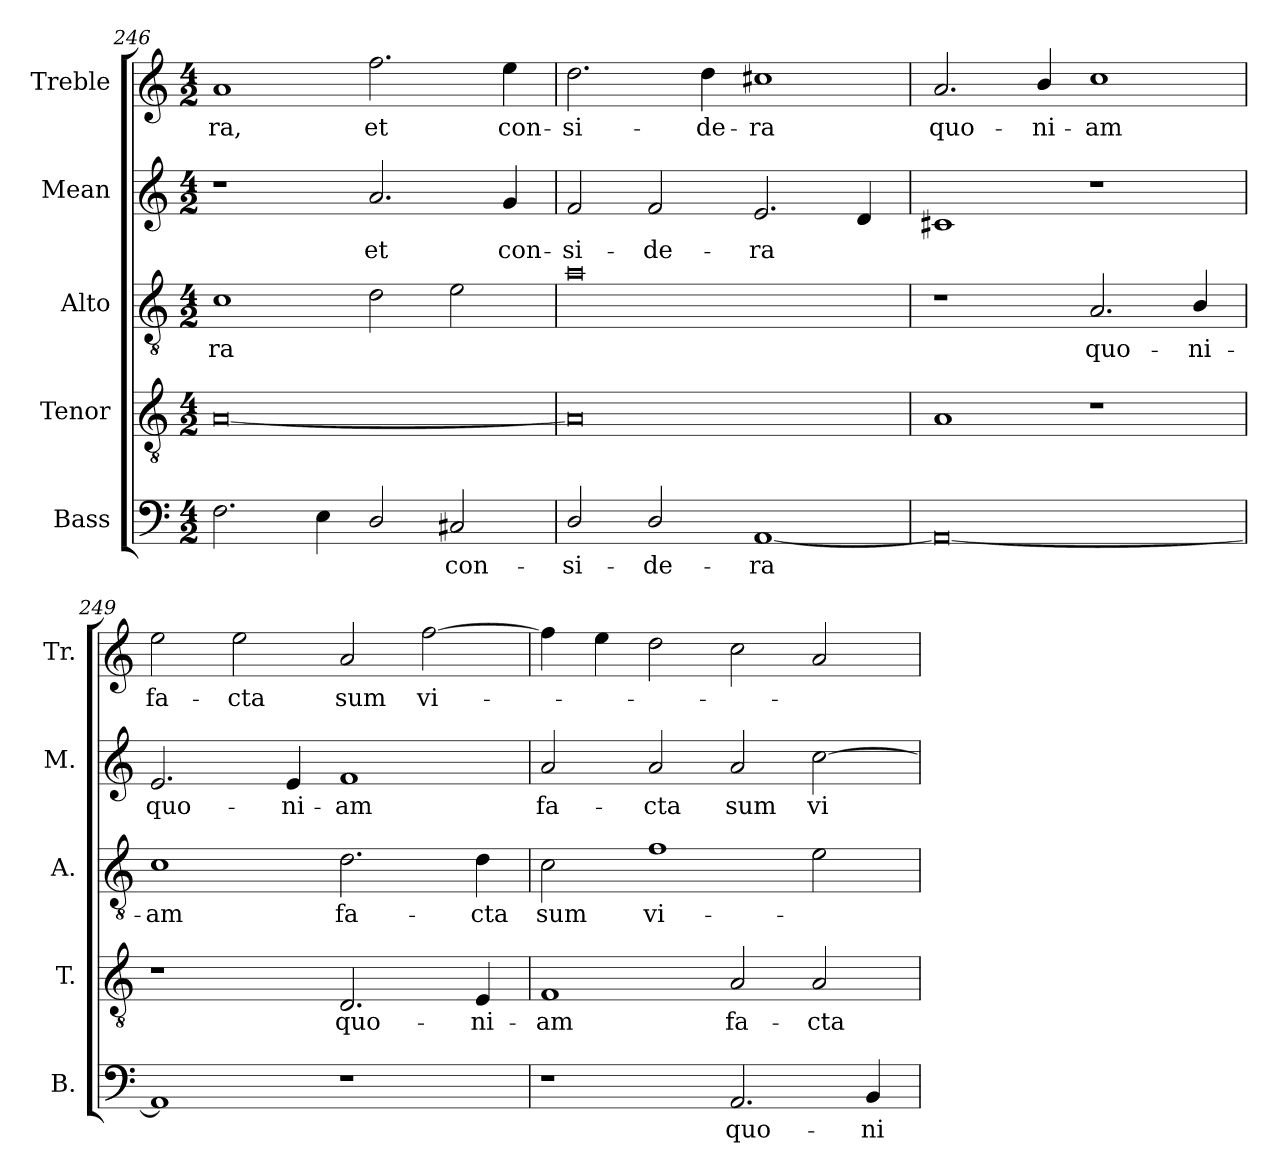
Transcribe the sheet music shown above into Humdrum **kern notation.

**kern	**text	**kern	**text	**kern	**text	**kern	**text	**kern	**text
*part5	*part5	*part4	*part4	*part3	*part3	*part2	*part2	*part1	*part1
*staff5	*staff5	*staff4	*staff4	*staff3	*staff3	*staff2	*staff2	*staff1	*staff1
*I"Bass	*	*I"Tenor	*	*I"Alto	*	*I"Mean	*	*I"Treble	*
*I'B.	*	*I'T.	*	*I'A.	*	*I'M.	*	*I'Tr.	*
*clefF4	*	*clefGv2	*	*clefGv2	*	*clefG2	*	*clefG2	*
*	*	*ITrd7c12	*	*ITrd7c12	*	*	*	*	*
*k[]	*	*k[]	*	*k[]	*	*k[]	*	*k[]	*
*C:	*	*C:	*	*C:	*	*C:	*	*C:	*
*M4/2	*	*M4/2	*	*M4/2	*	*M4/2	*	*M4/2	*
=246	=246	=246	=246	=246	=246	=246	=246	=246	=246
!	!	!	!	!	!LO:LY:b:color=#000000	!	!	!	!
!	!	!	!	!	!	!	!	!	!LO:LY:b:color=#000000
2.Fi\	.	[<0AAi	.	1Ci	-ra	1r	.	1ai	-ra,
4Ei\	.	.	.	.	.	.	.	.	.
!	!	!	!	!	!	!	!LO:LY:b:color=#000000	!	!
!	!	!	!	!	!	!	!	!	!LO:LY:b:color=#000000
2Di/	.	.	.	2Di\	.	2.ai/	et	2.ffi\	et
!	!LO:LY:b:color=#000000	!	!	!	!	!	!	!	!
2C#Xi/	con-	.	.	2Ei\	.	.	.	.	.
!	!	!	!	!	!	!	!LO:LY:b:color=#000000	!	!
!	!	!	!	!	!	!	!	!	!LO:LY:b:color=#000000
.	.	.	.	.	.	4gi/	con-	4eei\	con-
=247	=247	=247	=247	=247	=247	=247	=247	=247	=247
!	!LO:LY:b:color=#000000	!	!	!	!	!	!	!	!
!	!	!	!	!	!	!	!LO:LY:b:color=#000000	!	!
!	!	!	!	!	!	!	!	!	!LO:LY:b:color=#000000
2Di/	-si-	0AAi]	.	0Ai	.	2fi/	-si-	2.ddi\	-si-
!	!LO:LY:b:color=#000000	!	!	!	!	!	!	!	!
!	!	!	!	!	!	!	!LO:LY:b:color=#000000	!	!
2Di/	-de-	.	.	.	.	2fi/	-de-	.	.
!	!	!	!	!	!	!	!	!	!LO:LY:b:color=#000000
.	.	.	.	.	.	.	.	4ddi\	-de-
!	!LO:LY:b:color=#000000	!	!	!	!	!	!	!	!
!	!	!	!	!	!	!	!LO:LY:b:color=#000000	!	!
!	!	!	!	!	!	!	!	!	!LO:LY:b:color=#000000
[<1AAi	-ra	.	.	.	.	2.ei/	-ra	1cc#Xi	-ra
.	.	.	.	.	.	4di/	.	.	.
=248	=248	=248	=248	=248	=248	=248	=248	=248	=248
!	!	!	!	!	!	!	!	!	!LO:LY:b:color=#000000
0AAi_<	.	1AAi	.	1r	.	1c#Xi	.	2.ai/	quo-
!	!	!	!	!	!	!	!	!	!LO:LY:b:color=#000000
.	.	.	.	.	.	.	.	4bi/	-ni-
!	!	!	!	!	!LO:LY:b:color=#000000	!	!	!	!
!	!	!	!	!	!	!	!	!	!LO:LY:b:color=#000000
.	.	1r	.	2.AAi/	quo-	1r	.	1cci	-am
!	!	!	!	!	!LO:LY:b:color=#000000	!	!	!	!
.	.	.	.	4BBi/	-ni-	.	.	.	.
=249	=249	=249	=249	=249	=249	=249	=249	=249	=249
!	!	!	!	!	!LO:LY:b:color=#000000	!	!	!	!
!	!	!	!	!	!	!	!LO:LY:b:color=#000000	!	!
!	!	!	!	!	!	!	!	!	!LO:LY:b:color=#000000
1AAi]	.	1r	.	1Ci	-am	2.ei/	quo-	2eei\	fa-
!	!	!	!	!	!	!	!	!	!LO:LY:b:color=#000000
.	.	.	.	.	.	.	.	2eei\	-cta
!	!	!	!	!	!	!	!LO:LY:b:color=#000000	!	!
.	.	.	.	.	.	4ei/	-ni-	.	.
!	!	!	!LO:LY:b:color=#000000	!	!	!	!	!	!
!	!	!	!	!	!LO:LY:b:color=#000000	!	!	!	!
!	!	!	!	!	!	!	!LO:LY:b:color=#000000	!	!
!	!	!	!	!	!	!	!	!	!LO:LY:b:color=#000000
1r	.	2.DDi/	quo-	2.Di\	fa-	1fi	-am	2ai/	sum
!	!	!	!	!	!	!	!	!	!LO:LY:b:color=#000000
.	.	.	.	.	.	.	.	[>2ffi\	vi-
!	!	!	!LO:LY:b:color=#000000	!	!	!	!	!	!
!	!	!	!	!	!LO:LY:b:color=#000000	!	!	!	!
.	.	4EEi/	-ni-	4Di\	-cta	.	.	.	.
=250	=250	=250	=250	=250	=250	=250	=250	=250	=250
!	!	!	!LO:LY:b:color=#000000	!	!	!	!	!	!
!	!	!	!	!	!LO:LY:b:color=#000000	!	!	!	!
!	!	!	!	!	!	!	!LO:LY:b:color=#000000	!	!
1r	.	1FFi	-am	2Ci\	sum	2ai/	fa-	4ffi\]	.
.	.	.	.	.	.	.	.	4eei\	.
!	!	!	!	!	!LO:LY:b:color=#000000	!	!	!	!
!	!	!	!	!	!	!	!LO:LY:b:color=#000000	!	!
.	.	.	.	1Fi	vi-	2ai/	-cta	2ddi\	.
!	!LO:LY:b:color=#000000	!	!	!	!	!	!	!	!
!	!	!	!LO:LY:b:color=#000000	!	!	!	!	!	!
!	!	!	!	!	!	!	!LO:LY:b:color=#000000	!	!
2.AAi/	quo-	2AAi/	fa-	.	.	2ai/	sum	2cci\	.
!	!	!	!LO:LY:b:color=#000000	!	!	!	!	!	!
!	!	!	!	!	!	!	!LO:LY:b:color=#000000	!	!
.	.	2AAi/	-cta	2Ei\	.	[>2cci\	vi-	2ai/	.
!	!LO:LY:b:color=#000000	!	!	!	!	!	!	!	!
4BBi/	-ni-	.	.	.	.	.	.	.	.
=	=	=	=	=	=	=	=	=	=
*-	*-	*-	*-	*-	*-	*-	*-	*-	*-
